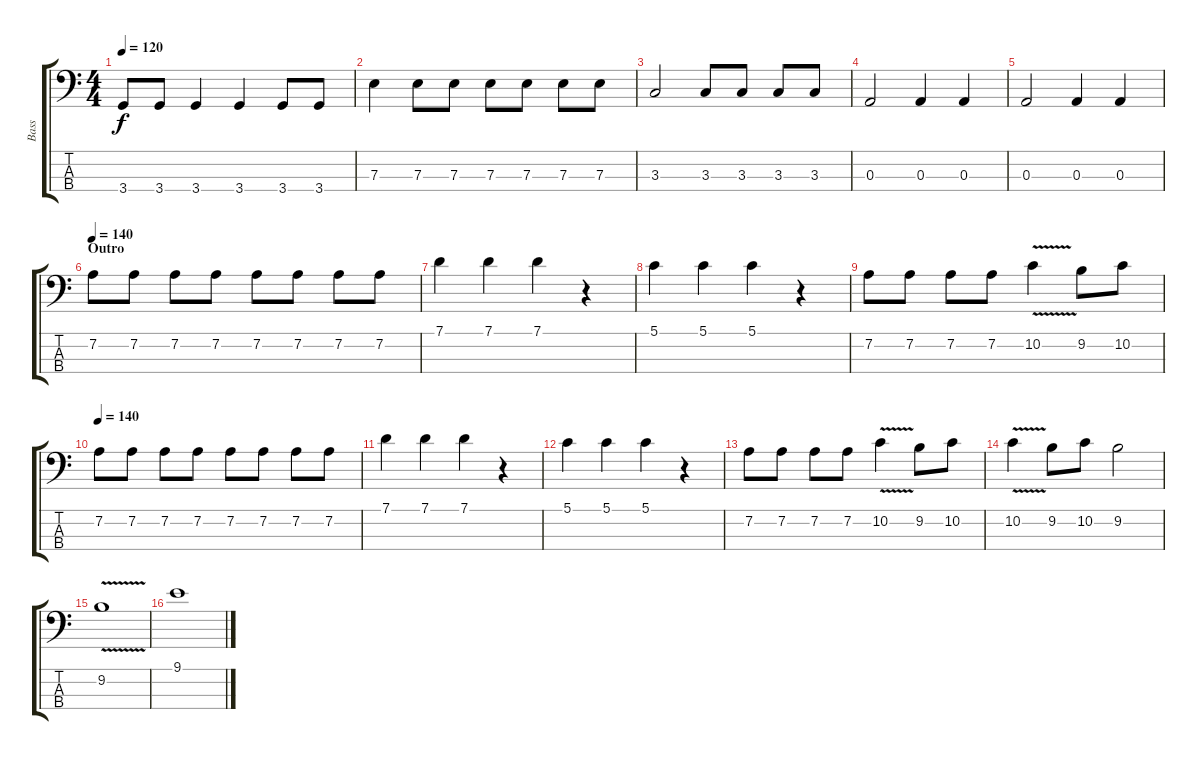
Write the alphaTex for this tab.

\track ("Bass" "Bass") {instrument electricbassfinger}
\staff {score tabs}
\tuning (G2 D2 A1 E1) {hide}
\ts (4 4)
\tempo 120
\clef f4
\ks c
3.4.8{dy f} 3.4.8 3.4.4 3.4.4 3.4.8 3.4.8 |
7.3.4 7.3.8 7.3.8 7.3.8 7.3.8 7.3.8 7.3.8 |
3.3.2 3.3.8 3.3.8 3.3.8 3.3.8 |
0.3.2 0.3.4 0.3.4 |
0.3.2 0.3.4 0.3.4 |
\section ("" "Outro")
\tempo 140
7.2.8 7.2.8 7.2.8 7.2.8 7.2.8 7.2.8 7.2.8 7.2.8 |
7.1.4 7.1.4 7.1.4 r.4 |
5.1.4 5.1.4 5.1.4 r.4 |
7.2.8 7.2.8 7.2.8 7.2.8 10.2{v}.4 9.2.8 10.2.8 |
\tempo 140
7.2.8 7.2.8 7.2.8 7.2.8 7.2.8 7.2.8 7.2.8 7.2.8 |
7.1.4 7.1.4 7.1.4 r.4 |
5.1.4 5.1.4 5.1.4 r.4 |
7.2.8 7.2.8 7.2.8 7.2.8 10.2{v}.4 9.2.8 10.2.8 |
10.2{v}.4 9.2.8 10.2.8 9.2.2 |
9.2{v}.1 |
9.1.1
